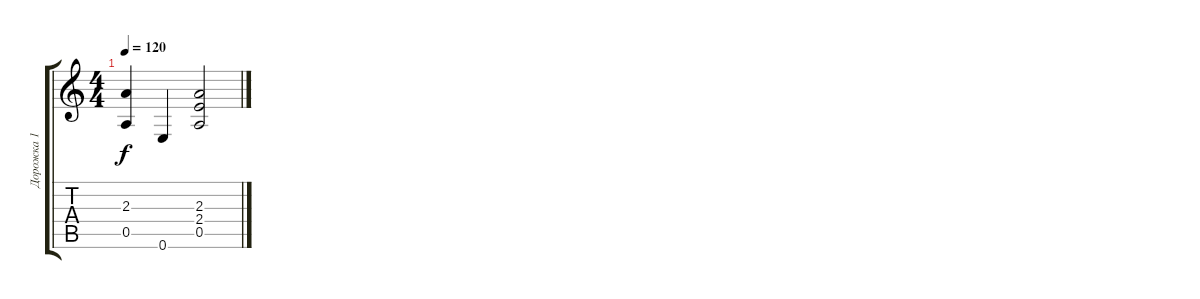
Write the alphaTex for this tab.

\track ("Дорожка 1" "Дорожка 1") {instrument acousticguitarsteel}
\staff {score tabs}
\tuning (E4 B3 G3 D3 A2 E2) {hide}
\ts (4 4)
\tempo 120
\clef g2
\ks c
(2.3 0.5).4{dy f} 0.6.4 (2.3 2.4 0.5).2
